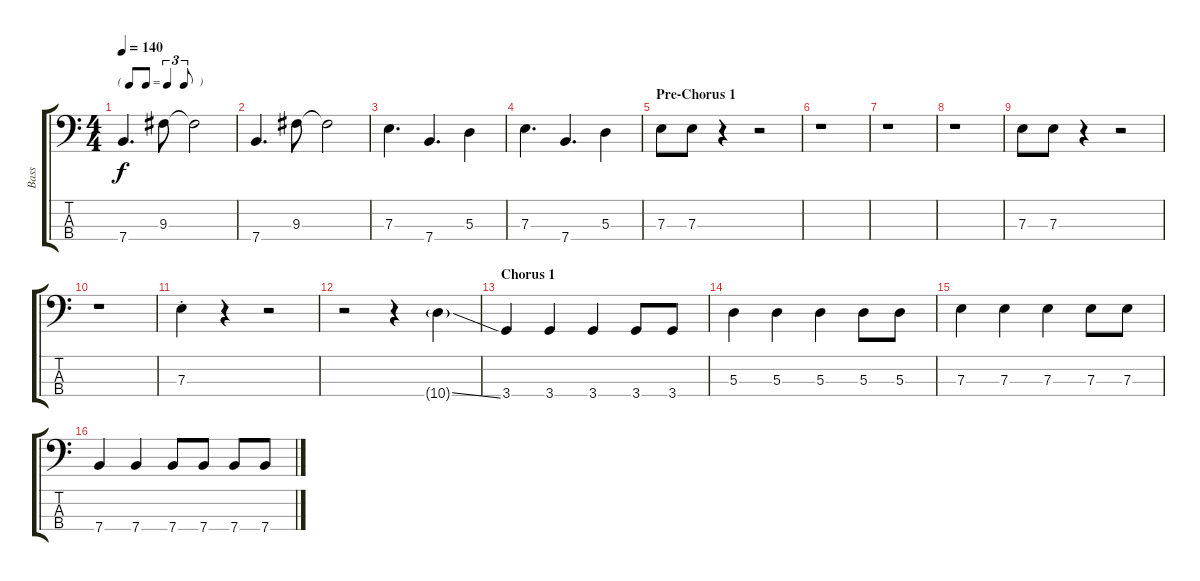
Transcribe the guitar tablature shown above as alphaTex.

\track ("Bass" "Bass") {instrument electricbassfinger}
\staff {score tabs}
\tuning (G2 D2 A1 E1) {hide}
\ts (4 4)
\tf triplet8th
\tempo 140
\clef f4
\ks c
7.4.4{d dy f} 9.3.8 9.3{t}.2 |
7.4.4{d} 9.3.8 9.3{t}.2 |
7.3.4{d} 7.4.4{d} 5.3.4 |
7.3.4{d} 7.4.4{d} 5.3.4 |
\section ("" "Pre-Chorus 1")
7.3.8 7.3.8 r.4 r.2 |
r.1 |
r.1 |
r.1 |
7.3.8 7.3.8 r.4 r.2 |
r.1 |
7.3{st}.4 r.4 r.2 |
r.2 r.4 10.4{ss g}.4 |
\section ("" "Chorus 1")
3.4.4 3.4.4 3.4.4 3.4.8 3.4.8 |
5.3.4 5.3.4 5.3.4 5.3.8 5.3.8 |
7.3.4 7.3.4 7.3.4 7.3.8 7.3.8 |
7.4.4 7.4.4 7.4.8 7.4.8 7.4.8 7.4.8
